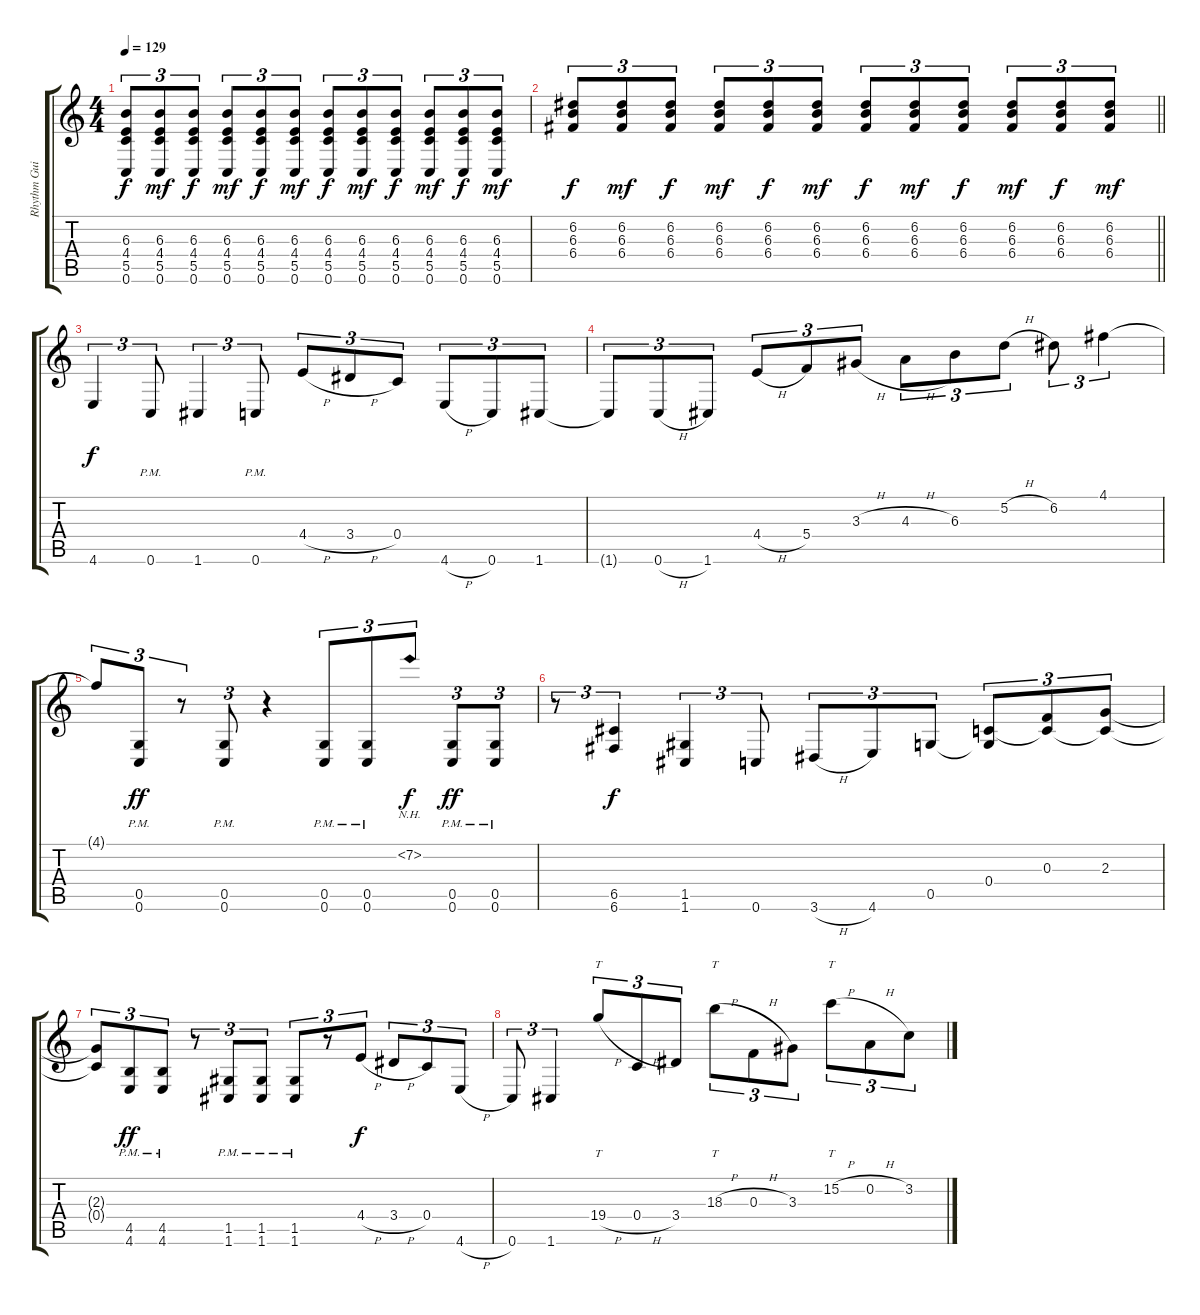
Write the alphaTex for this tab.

\track ("Rhythm Guitar L" "Rhythm Gui") {instrument distortionguitar}
\staff {score tabs}
\tuning (D4 A3 F3 C3 G2 C2) {hide}
\ts (4 4)
\tempo 129
\clef g2
\ks c
(6.3 4.4 5.5 0.6).8{tu (3 2) dy f} (6.3 4.4 5.5 0.6).8{tu (3 2) dy mf} (6.3 4.4 5.5 0.6).8{tu (3 2) dy f} (6.3 4.4 5.5 0.6).8{tu (3 2) dy mf} (6.3 4.4 5.5 0.6).8{tu (3 2) dy f} (6.3 4.4 5.5 0.6).8{tu (3 2) dy mf} (6.3 4.4 5.5 0.6).8{tu (3 2) dy f} (6.3 4.4 5.5 0.6).8{tu (3 2) dy mf} (6.3 4.4 5.5 0.6).8{tu (3 2) dy f} (6.3 4.4 5.5 0.6).8{tu (3 2) dy mf} (6.3 4.4 5.5 0.6).8{tu (3 2) dy f} (6.3 4.4 5.5 0.6).8{tu (3 2) dy mf} |
\barLineRight lightlight
(6.2 6.3 6.4).8{tu (3 2) dy f} (6.2 6.3 6.4).8{tu (3 2) dy mf} (6.2 6.3 6.4).8{tu (3 2) dy f} (6.2 6.3 6.4).8{tu (3 2) dy mf} (6.2 6.3 6.4).8{tu (3 2) dy f} (6.2 6.3 6.4).8{tu (3 2) dy mf} (6.2 6.3 6.4).8{tu (3 2) dy f} (6.2 6.3 6.4).8{tu (3 2) dy mf} (6.2 6.3 6.4).8{tu (3 2) dy f} (6.2 6.3 6.4).8{tu (3 2) dy mf} (6.2 6.3 6.4).8{tu (3 2) dy f} (6.2 6.3 6.4).8{tu (3 2) dy mf} |
\section ("" "")
4.6.4{tu (3 2) dy f volume 14} 0.6{pm}.8{tu (3 2)} 1.6.4{tu (3 2)} 0.6{pm}.8{tu (3 2)} 4.4{h}.8{tu (3 2)} 3.4{h}.8{tu (3 2)} 0.4.8{tu (3 2)} 4.6{h}.8{tu (3 2)} 0.6.8{tu (3 2)} 1.6.8{tu (3 2)} |
1.6{t}.8{tu (3 2)} 0.6{h}.8{tu (3 2)} 1.6.8{tu (3 2)} 4.4{h}.8{tu (3 2)} 5.4.8{tu (3 2)} 3.3{h}.8{tu (3 2)} 4.3{h}.8{tu (3 2)} 6.3.8{tu (3 2)} 5.2{h}.8{tu (3 2)} 6.2.8{tu (3 2)} 4.1.4{tu (3 2)} |
4.1{t}.8{tu (3 2)} (0.5{pm} 0.6{pm}).8{tu (3 2) dy ff} r.8{tu (3 2)} (0.5{pm} 0.6{pm}).8{tu (3 2)} r.4 (0.5{pm} 0.6{pm}).8{tu (3 2)} (0.5{pm} 0.6{pm}).8{tu (3 2)} 7.2{nh}.8{tu (3 2) dy f} (0.5{pm} 0.6{pm}).8{tu (3 2) dy ff} (0.5{pm} 0.6{pm}).8{tu (3 2)} |
r.8{tu (3 2)} (6.5 6.6).4{tu (3 2) dy f} (1.5 1.6).4{tu (3 2)} 0.6.8{tu (3 2)} 3.6{h}.8{tu (3 2)} 4.6.8{tu (3 2)} 0.5.8{tu (3 2)} (0.4 0.5{t}).8{tu (3 2)} (0.3 0.4{t}).8{tu (3 2)} (2.3 0.4{t}).8{tu (3 2)} |
(2.3{t} 0.4{t}).8{tu (3 2)} (4.5{pm} 4.6{pm}).8{tu (3 2) dy ff} (4.5{pm} 4.6{pm}).8{tu (3 2)} r.8{tu (3 2)} (1.5{pm} 1.6{pm}).8{tu (3 2)} (1.5{pm} 1.6{pm}).8{tu (3 2)} (1.5{pm} 1.6{pm}).8{tu (3 2)} r.8{tu (3 2)} 4.4{h}.8{tu (3 2) dy f} 3.4{h}.8{tu (3 2)} 0.4.8{tu (3 2)} 4.6{h}.8{tu (3 2)} |
0.6.8{tu (3 2)} 1.6.4{tu (3 2)} 19.4{h}.8{tt tu (3 2)} 0.4{h}.8{tu (3 2)} 3.4.8{tu (3 2)} 18.3{h}.8{tt tu (3 2)} 0.3{h}.8{tu (3 2)} 3.3.8{tu (3 2)} 15.2{h}.8{tt tu (3 2)} 0.2{h}.8{tu (3 2)} 3.2{h}.8{tu (3 2)}
